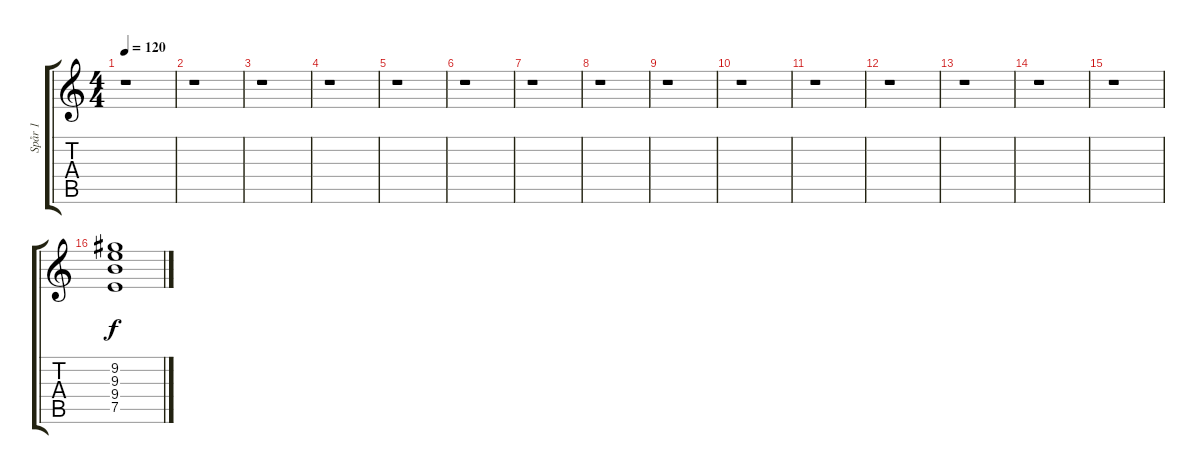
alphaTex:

\track ("Spår 1" "Spår 1") {instrument distortionguitar}
\staff {score tabs}
\tuning (E4 B3 G3 D3 A2 E2) {hide}
\ts (4 4)
\tempo 120
\clef g2
\ks c
r.1{dy f} |
r.1 |
r.1 |
r.1 |
r.1 |
r.1 |
r.1 |
r.1 |
r.1 |
r.1 |
r.1 |
r.1 |
r.1 |
r.1 |
r.1 |
(9.2 9.3 9.4 7.5).1
